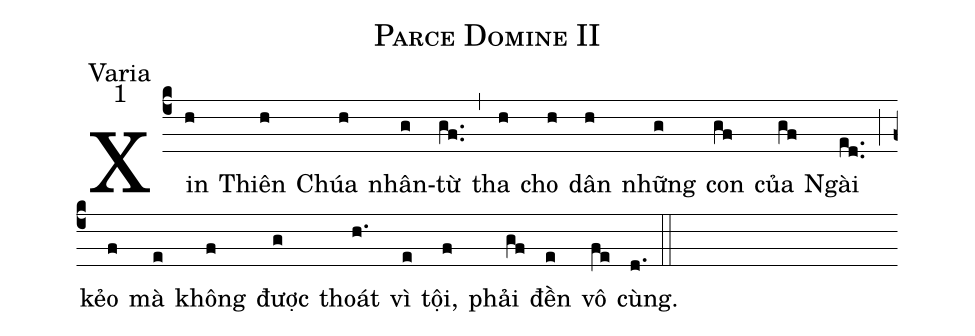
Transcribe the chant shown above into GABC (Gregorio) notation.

name:Parce Domine II;
office-part:Varia;
mode:1;
%%
(c4)Xin(h) Thiên(h) Chúa(h) nhân-(g)từ(gf..) (,) tha(h) cho(h) dân(h) những(g) con(gf) của(gf) Ngài(ed..) (;) kẻo(f) mà(e) không(f) được(g) thoát(h.) vì(e) tội,(f) phải(gf) đền(e) vô(fe) cùng.(d.) (::)
